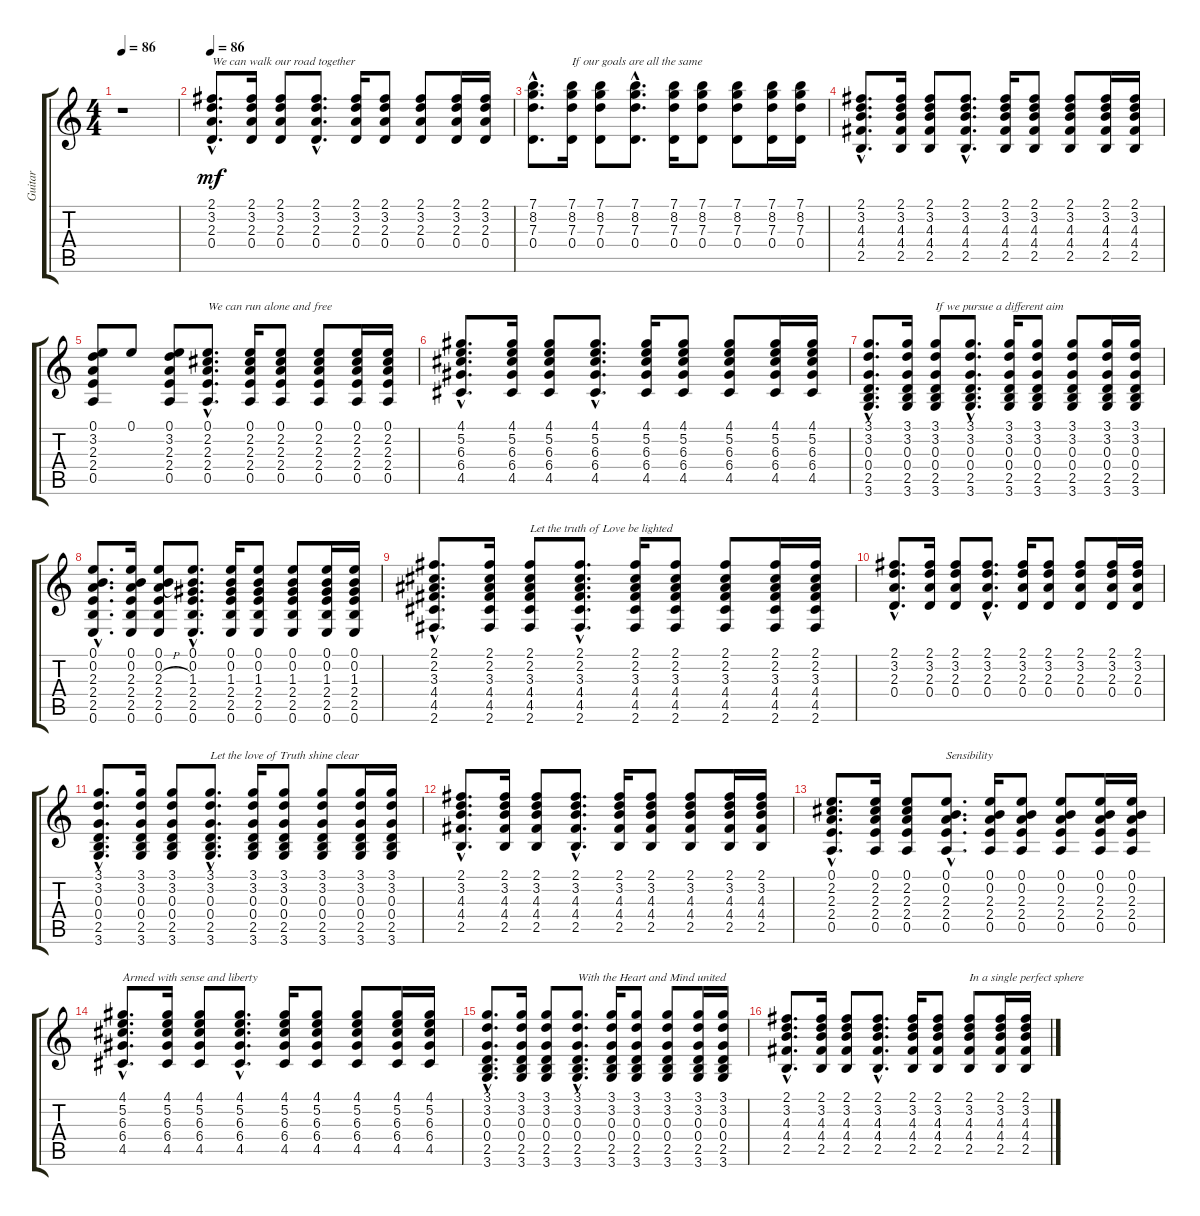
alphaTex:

\track ("Guitar" "Guitar") {instrument acousticguitarsteel}
\staff {score tabs}
\tuning (E4 B3 G3 D3 A2 E2) {hide}
\ts (4 4)
\tempo 86
\clef g2
\ks c
r.1{dy mf instrument acousticguitarsteel} |
\tempo 86
(2.1{hac} 3.2{hac} 2.3{hac} 0.4{hac}).8{d txt "We can walk our road together"} (2.1 3.2 2.3 0.4).16 (2.1 3.2 2.3 0.4).8 (2.1{hac} 3.2{hac} 2.3{hac} 0.4{hac}).8{d} (2.1 3.2 2.3 0.4).16 (2.1 3.2 2.3 0.4).8 (2.1 3.2 2.3 0.4).8 (2.1 3.2 2.3 0.4).16 (2.1 3.2 2.3 0.4).16 |
(7.1{hac} 8.2{hac} 7.3{hac} 0.4{hac}).8{d} (7.1 8.2 7.3 0.4).16{txt "If our goals are all the same"} (7.1 8.2 7.3 0.4).8 (7.1{hac} 8.2{hac} 7.3{hac} 0.4{hac}).8{d} (7.1 8.2 7.3 0.4).16 (7.1 8.2 7.3 0.4).8 (7.1 8.2 7.3 0.4).8 (7.1 8.2 7.3 0.4).16 (7.1 8.2 7.3 0.4).16 |
(2.1{hac} 3.2{hac} 4.3{hac} 4.4{hac} 2.5{hac}).8{d} (2.1 3.2 4.3 4.4 2.5).16 (2.1 3.2 4.3 4.4 2.5).8 (2.1{hac} 3.2{hac} 4.3{hac} 4.4{hac} 2.5{hac}).8{d} (2.1 3.2 4.3 4.4 2.5).16 (2.1 3.2 4.3 4.4 2.5).8 (2.1 3.2 4.3 4.4 2.5).8 (2.1 3.2 4.3 4.4 2.5).16 (2.1 3.2 4.3 4.4 2.5).16 |
(0.1 3.2 2.3 2.4 0.5).8 0.1.8 (0.1 3.2 2.3 2.4 0.5).8 (0.1{hac} 2.2{hac} 2.3{hac} 2.4{hac} 0.5{hac}).8{d txt "We can run alone and free"} (0.1 2.2 2.3 2.4 0.5).16 (0.1 2.2 2.3 2.4 0.5).8 (0.1 2.2 2.3 2.4 0.5).8 (0.1 2.2 2.3 2.4 0.5).16 (0.1 2.2 2.3 2.4 0.5).16 |
(4.1{hac} 5.2{hac} 6.3{hac} 6.4{hac} 4.5{hac}).8{d} (4.1 5.2 6.3 6.4 4.5).16 (4.1 5.2 6.3 6.4 4.5).8 (4.1{hac} 5.2{hac} 6.3{hac} 6.4{hac} 4.5{hac}).8{d} (4.1 5.2 6.3 6.4 4.5).16 (4.1 5.2 6.3 6.4 4.5).8 (4.1 5.2 6.3 6.4 4.5).8 (4.1 5.2 6.3 6.4 4.5).16 (4.1 5.2 6.3 6.4 4.5).16 |
(3.1{hac} 3.2{hac} 0.3{hac} 0.4{hac} 2.5{hac} 3.6{hac}).8{d} (3.1 3.2 0.3 0.4 2.5 3.6).16 (3.1 3.2 0.3 0.4 2.5 3.6).8{txt "If we pursue a different aim "} (3.1{hac} 3.2{hac} 0.3{hac} 0.4{hac} 2.5{hac} 3.6{hac}).8{d} (3.1 3.2 0.3 0.4 2.5 3.6).16 (3.1 3.2 0.3 0.4 2.5 3.6).8 (3.1 3.2 0.3 0.4 2.5 3.6).8 (3.1 3.2 0.3 0.4 2.5 3.6).16 (3.1 3.2 0.3 0.4 2.5 3.6).16 |
(0.1{hac} 0.2{hac} 2.3{hac} 2.4{hac} 2.5{hac} 0.6{hac}).8{d} (0.1 0.2 2.3 2.4 2.5 0.6).16 (0.1 0.2 2.3{h} 2.4 2.5 0.6).8 (0.1{hac} 0.2{hac} 1.3{hac} 2.4{hac} 2.5{hac} 0.6{hac}).8{d} (0.1 0.2 1.3 2.4 2.5 0.6).16 (0.1 0.2 1.3 2.4 2.5 0.6).8 (0.1 0.2 1.3 2.4 2.5 0.6).8 (0.1 0.2 1.3 2.4 2.5 0.6).16 (0.1 0.2 1.3 2.4 2.5 0.6).16 |
(2.1{hac} 2.2{hac} 3.3{hac} 4.4{hac} 4.5{hac} 2.6{hac}).8{d} (2.1 2.2 3.3 4.4 4.5 2.6).16 (2.1 2.2 3.3 4.4 4.5 2.6).8{txt "Let the truth of Love be lighted"} (2.1{hac} 2.2{hac} 3.3{hac} 4.4{hac} 4.5{hac} 2.6{hac}).8{d} (2.1 2.2 3.3 4.4 4.5 2.6).16 (2.1 2.2 3.3 4.4 4.5 2.6).8 (2.1 2.2 3.3 4.4 4.5 2.6).8 (2.1 2.2 3.3 4.4 4.5 2.6).16 (2.1 2.2 3.3 4.4 4.5 2.6).16 |
(2.1{hac} 3.2{hac} 2.3{hac} 0.4{hac}).8{d} (2.1 3.2 2.3 0.4).16 (2.1 3.2 2.3 0.4).8 (2.1{hac} 3.2{hac} 2.3{hac} 0.4{hac}).8{d} (2.1 3.2 2.3 0.4).16 (2.1 3.2 2.3 0.4).8 (2.1 3.2 2.3 0.4).8 (2.1 3.2 2.3 0.4).16 (2.1 3.2 2.3 0.4).16 |
(3.1{hac} 3.2{hac} 0.3{hac} 0.4{hac} 2.5{hac} 3.6{hac}).8{d} (3.1 3.2 0.3 0.4 2.5 3.6).16 (3.1 3.2 0.3 0.4 2.5 3.6).8 (3.1{hac} 3.2{hac} 0.3{hac} 0.4{hac} 2.5{hac} 3.6{hac}).8{d txt "Let the love of Truth shine clear"} (3.1 3.2 0.3 0.4 2.5 3.6).16 (3.1 3.2 0.3 0.4 2.5 3.6).8 (3.1 3.2 0.3 0.4 2.5 3.6).8 (3.1 3.2 0.3 0.4 2.5 3.6).16 (3.1 3.2 0.3 0.4 2.5 3.6).16 |
(2.1{hac} 3.2{hac} 4.3{hac} 4.4{hac} 2.5{hac}).8{d} (2.1 3.2 4.3 4.4 2.5).16 (2.1 3.2 4.3 4.4 2.5).8 (2.1{hac} 3.2{hac} 4.3{hac} 4.4{hac} 2.5{hac}).8{d} (2.1 3.2 4.3 4.4 2.5).16 (2.1 3.2 4.3 4.4 2.5).8 (2.1 3.2 4.3 4.4 2.5).8 (2.1 3.2 4.3 4.4 2.5).16 (2.1 3.2 4.3 4.4 2.5).16 |
(0.1{hac} 2.2{hac} 2.3{hac} 2.4{hac} 0.5{hac}).8{d} (0.1 2.2 2.3 2.4 0.5).16 (0.1 2.2 2.3 2.4 0.5).8 (0.1{hac} 0.2{hac} 2.3{hac} 2.4 0.5{hac}).8{d txt "Sensibility"} (0.1 0.2 2.3 2.4 0.5).16 (0.1 0.2 2.3 2.4 0.5).8 (0.1 0.2 2.3 2.4 0.5).8 (0.1 0.2 2.3 2.4 0.5).16 (0.1 0.2 2.3 2.4 0.5).16 |
(4.1{hac} 5.2{hac} 6.3{hac} 6.4{hac} 4.5{hac}).8{d txt "Armed with sense and liberty"} (4.1 5.2 6.3 6.4 4.5).16 (4.1 5.2 6.3 6.4 4.5).8 (4.1{hac} 5.2{hac} 6.3{hac} 6.4{hac} 4.5{hac}).8{d} (4.1 5.2 6.3 6.4 4.5).16 (4.1 5.2 6.3 6.4 4.5).8 (4.1 5.2 6.3 6.4 4.5).8 (4.1 5.2 6.3 6.4 4.5).16 (4.1 5.2 6.3 6.4 4.5).16 |
(3.1{hac} 3.2{hac} 0.3{hac} 0.4{hac} 2.5{hac} 3.6{hac}).8{d} (3.1 3.2 0.3 0.4 2.5 3.6).16 (3.1 3.2 0.3 0.4 2.5 3.6).8 (3.1{hac} 3.2{hac} 0.3{hac} 0.4{hac} 2.5{hac} 3.6{hac}).8{d txt "With the Heart and Mind united"} (3.1 3.2 0.3 0.4 2.5 3.6).16 (3.1 3.2 0.3 0.4 2.5 3.6).8 (3.1 3.2 0.3 0.4 2.5 3.6).8 (3.1 3.2 0.3 0.4 2.5 3.6).16 (3.1 3.2 0.3 0.4 2.5 3.6).16 |
(2.1{hac} 3.2{hac} 4.3{hac} 4.4{hac} 2.5{hac}).8{d} (2.1 3.2 4.3 4.4 2.5).16 (2.1 3.2 4.3 4.4 2.5).8 (2.1{hac} 3.2{hac} 4.3{hac} 4.4{hac} 2.5{hac}).8{d} (2.1 3.2 4.3 4.4 2.5).16 (2.1 3.2 4.3 4.4 2.5).8 (2.1 3.2 4.3 4.4 2.5).8{txt "In a single perfect sphere "} (2.1 3.2 4.3 4.4 2.5).16 (2.1 3.2 4.3 4.4 2.5).16
